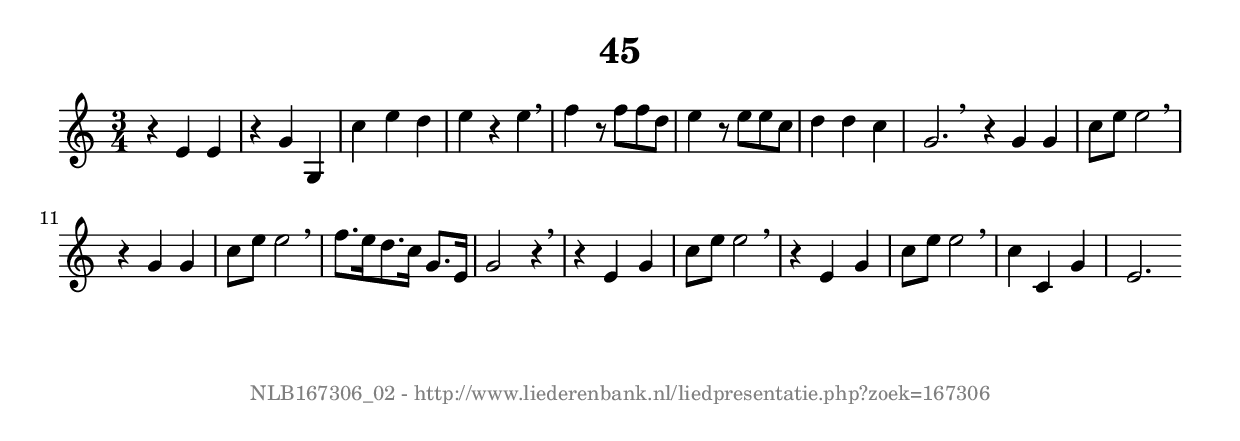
%
% produced by wce2krn 1.64 (7 June 2014)
%
\version"2.16"
#(append! paper-alist '(("long" . (cons (* 210 mm) (* 2000 mm)))))
#(set-default-paper-size "long")
sb = {\breathe}
mBreak = {\breathe }
bBreak = {\breathe }
x = {\once\override NoteHead #'style = #'cross }
gl=\glissando
itime={\override Staff.TimeSignature #'stencil = ##f }
ficta = {\once\set suggestAccidentals = ##t}
fine = {\once\override Score.RehearsalMark #'self-alignment-X = #1 \mark \markup {\italic{Fine}}}
dc = {\once\override Score.RehearsalMark #'self-alignment-X = #1 \mark \markup {\italic{D.C.}}}
dcf = {\once\override Score.RehearsalMark #'self-alignment-X = #1 \mark \markup {\italic{D.C. al Fine}}}
dcc = {\once\override Score.RehearsalMark #'self-alignment-X = #1 \mark \markup {\italic{D.C. al Coda}}}
ds = {\once\override Score.RehearsalMark #'self-alignment-X = #1 \mark \markup {\italic{D.S.}}}
dsf = {\once\override Score.RehearsalMark #'self-alignment-X = #1 \mark \markup {\italic{D.S. al Fine}}}
dsc = {\once\override Score.RehearsalMark #'self-alignment-X = #1 \mark \markup {\italic{D.S. al Coda}}}
pv = {\set Score.repeatCommands = #'((volta "1"))}
sv = {\set Score.repeatCommands = #'((volta "2"))}
tv = {\set Score.repeatCommands = #'((volta "3"))}
qv = {\set Score.repeatCommands = #'((volta "4"))}
xv = {\set Score.repeatCommands = #'((volta #f))}
\header{ tagline = ""
title = "45"
}
\score {{
\key c \major
\relative g'
{
\set melismaBusyProperties = #'()
\time 3/4
\tempo 4=120
\override Score.MetronomeMark #'transparent = ##t
\override Score.RehearsalMark #'break-visibility = #(vector #t #t #f)
r4 e e r g g, c' e d e r e \sb f r8 f f d e4 r8 e e c d4 d c g2.\bar":|:" \bBreak
r4 g g c8 e e2 \sb r4 g,4 g c8 e e2 \sb f8.[ e16 d8. c16] g8. e16 g2 r4 \mBreak \bar "|"
r4 e g c8 e e2 \sb r4 e, g c8 e e2 \sb c4 c, g' e2.\bar":|"
 }}
 \midi { }
 \layout {
            indent = 0.0\cm
}
}
\markup { \vspace #0 } \markup { \with-color #grey \fill-line { \center-column { \smaller "NLB167306_02 - http://www.liederenbank.nl/liedpresentatie.php?zoek=167306" } } }
